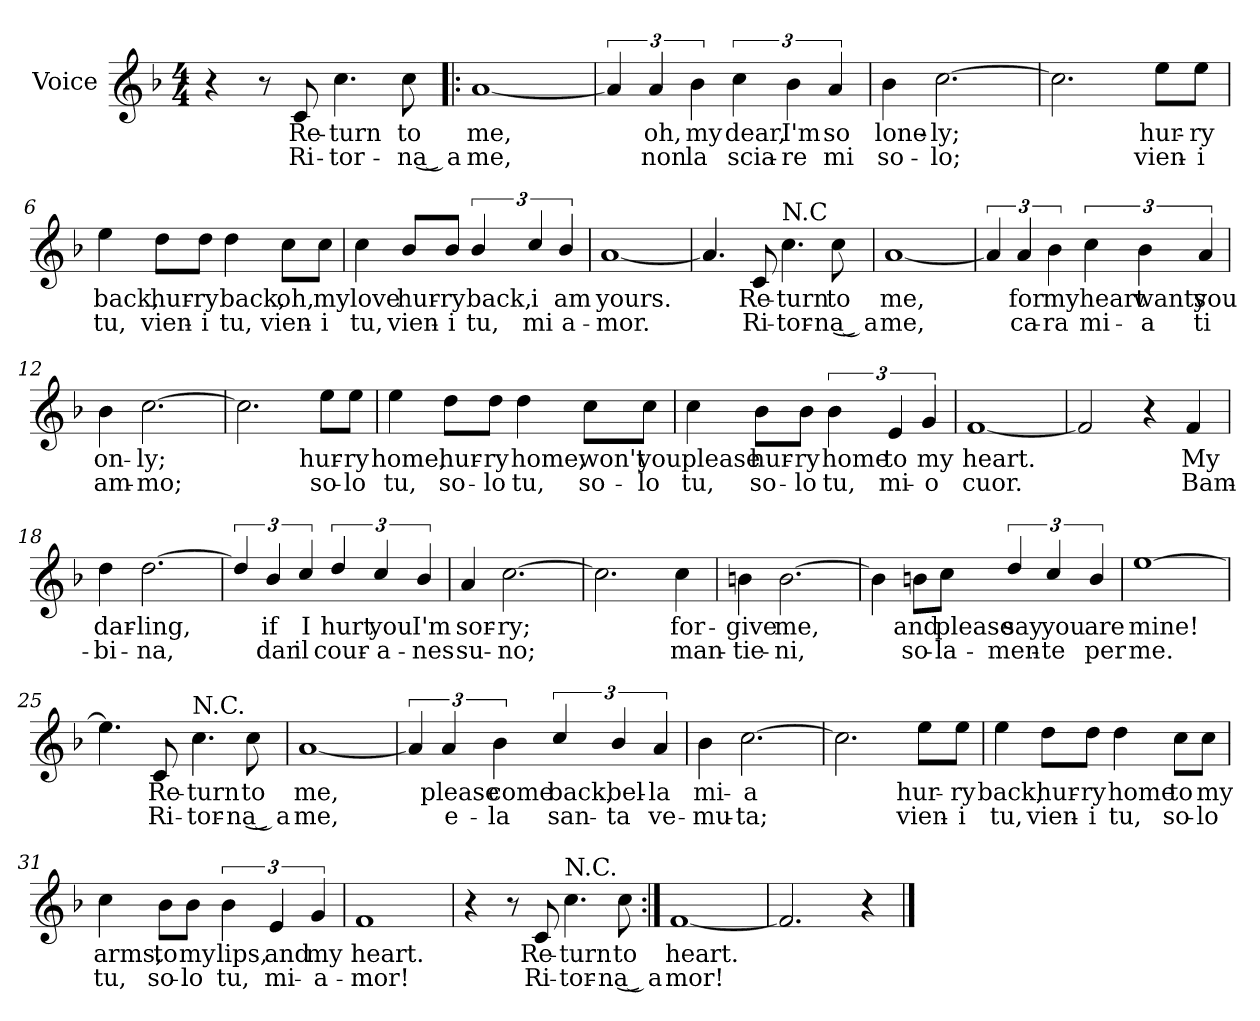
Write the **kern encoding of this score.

**kern	**text	**text
*part1	*part1	*part1
*staff1	*staff1	*staff1
*I"Voice	*	*
*I'Vo.	*	*
*clefG2	*	*
*k[b-]	*	*
*F:	*	*
*M4/4	*	*
=1	=1	=1
4r	.	.
8r	.	.
8c/	Re-	Ri-
4.cc\	turn	tor-
8cc\	to	-na͜ a
=2!|:	=2!|:	=2!|:
[1a	me,	me,
=3	=3	=3
6a/]	.	.
6a/	oh,	non
6b-\	my	la
6cc\	dear,	scia-
6b-\	I'm	re
6a/	so	mi
=4	=4	=4
4b-\	lone-	so-
[2.cc\	ly;	lo;
=5	=5	=5
2.cc\]	.	.
8ee\L	hur-	vien-
8ee\J	ry	i
!!LO:LB:g=z
=6	=6	=6
4ee\	back,	tu,
8dd\L	hur-	vien-
8dd\J	ry	i
4dd\	back,	tu,
8cc\L	oh,	vien-
8cc\J	my	i
=7	=7	=7
4cc\	-love	tu,
8b-/L	hur-	vien-
8b-/J	ry	i
6b-/	back,	tu,
6cc/	i	mi
6b-/	am	-a-
=8	=8	=8
[1a	yours.	mor.
=9	=9	=9
4.a/]	.	.
8c/	Re-	Ri-
!LO:TX:a:t=N.C	!	!
4.cc\	turn	tor-
8cc\	to	na͜ a
=10	=10	=10
[1a	me,	me,
!!LO:LB:g=z
=11	=11	=11
6a/]	.	.
6a/	for	ca-
6b-\	my	ra
6cc\	heart	mi-
6b-\	wants	a
6a/	you	ti
=12	=12	=12
4b-\	on-	am-
[2.cc\	ly;	mo;
=13	=13	=13
2.cc\]	.	.
8ee\L	hur-	so-
8ee\J	ry	lo
=14	=14	=14
4ee\	home,	tu,
8dd\L	hur-	so-
8dd\J	ry	lo
4dd\	home,	tu,
8cc\L	won't	so-
8cc\J	you	lo
!!LO:LB:g=z
=15	=15	=15
4cc\	please	tu,
8b-\L	hur-	so-
8b-\J	ry	lo
6b-\	home	tu,
6e/	to	mi-
6g/	my	o
=16	=16	=16
[1f	heart.	cuor.
=17	=17	=17
2f/]	.	.
4r	.	.
4f/	My	Bam-
=18	=18	=18
4dd\	dar-	bi-
[2.dd\	ling,	na,
=19	=19	=19
6dd/]	.	.
6b-/	if	dar
6cc/	I	il
6dd/	hurt	cour-
6cc/	you	a-
6b-/	I'm	nes
=20	=20	=20
4a/	sor-	su-
[2.cc\	ry;	no;
!!LO:LB:g=z
=21	=21	=21
2.cc\]	.	.
4cc\	for-	man-
=22	=22	=22
4bn\	give	tie-
[2.b\	me,	ni,
=23	=23	=23
4b\]	.	.
8b\L	and	so-
8cc\J	please	la-
6dd/	say	men-
6cc/	you	te
6b/	are	per
=24	=24	=24
[1ee	mine!	me.
=25	=25	=25
4.ee\]	.	.
8c/	Re-	Ri-
!LO:TX:a:t=N.C.	!	!
4.cc\	turn	tor-
8cc\	to	na͜ a
=26	=26	=26
[1a	me,	me,
!!LO:LB:g=z
=27	=27	=27
6a/]	.	.
6a/	please	e-
6b-\	come	la
6cc/	back,	san-
6b-/	bel-	ta
6a/	la	ve-
=28	=28	=28
4b-\	mi-	mu-
[2.cc\	a	ta;
=29	=29	=29
2.cc\]	.	.
8ee\L	hur-	-vien-
8ee\J	ry	-i
=30	=30	=30
4ee\	back,	tu,
8dd\L	hur-	vien-
8dd\J	ry	i
4dd\	home	tu,
8cc\L	to	so-
8cc\J	my	lo
!!LO:LB:g=z
=31	=31	=31
4cc\	arms,	tu,
8b-\L	to	so-
8b-\J	my	lo
6b-\	lips,	tu,
6e/	and	mi-
6g/	my	a-
=32	=32	=32
1f	heart.	mor!
=33	=33	=33
4r	.	.
8r	.	.
8c/	Re-	Ri-
!LO:TX:a:t=N.C.	!	!
4.cc\	turn	tor-
8cc\	to	na͜ a
=34:|!	=34:|!	=34:|!
[1f	heart.	mor!
=35	=35	=35
2.f/]	.	.
4r	.	.
==	==	==
*-	*-	*-
